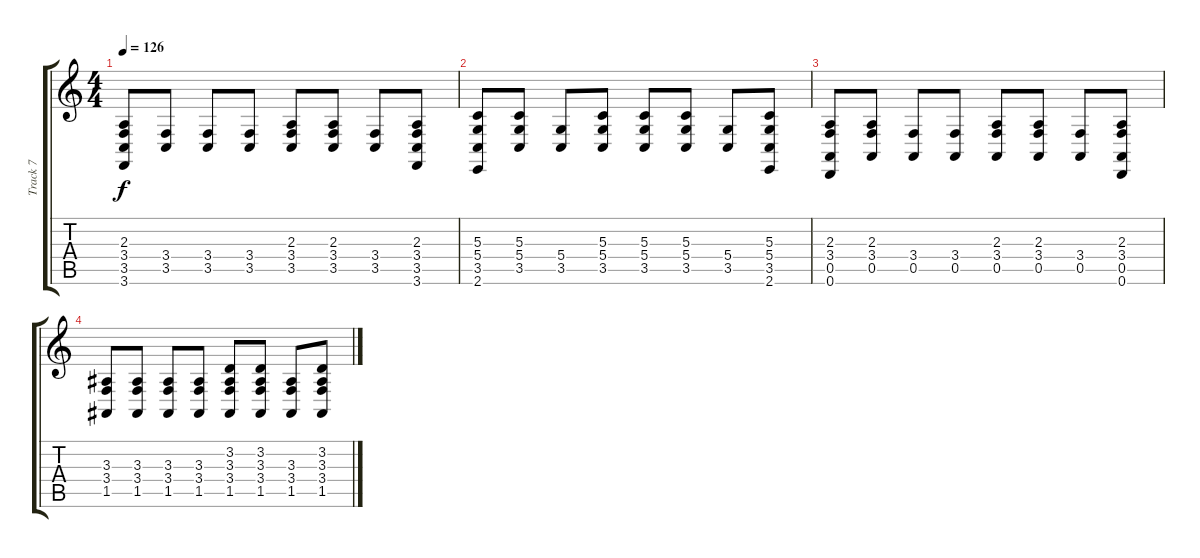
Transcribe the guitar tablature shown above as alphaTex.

\track ("Track 7" "Track 7") {instrument brightacousticpiano}
\staff {score tabs}
\tuning (E4 B3 G3 D3 A2 D2) {hide}
\ts (4 4)
\tempo 126
\clef g2
\ks c
(2.3 3.4 3.5 3.6).8{dy f} (3.4 3.5).8 (3.4 3.5).8 (3.4 3.5).8 (2.3 3.4 3.5).8 (2.3 3.4 3.5).8 (3.4 3.5).8 (2.3 3.4 3.5 3.6).8 |
(5.3 5.4 3.5 2.6).8 (5.3 5.4 3.5).8 (5.4 3.5).8 (5.3 5.4 3.5).8 (5.3 5.4 3.5).8 (5.3 5.4 3.5).8 (5.4 3.5).8 (5.3 5.4 3.5 2.6).8 |
(2.3 3.4 0.5 0.6).8 (2.3 3.4 0.5).8 (3.4 0.5).8 (3.4 0.5).8 (2.3 3.4 0.5).8 (2.3 3.4 0.5).8 (3.4 0.5).8 (2.3 3.4 0.5 0.6).8 |
(3.3 3.4 1.5).8 (3.3 3.4 1.5).8 (3.3 3.4 1.5).8 (3.3 3.4 1.5).8 (3.2 3.3 3.4 1.5).8 (3.2 3.3 3.4 1.5).8 (3.3 3.4 1.5).8 (3.2 3.3 3.4 1.5).8
